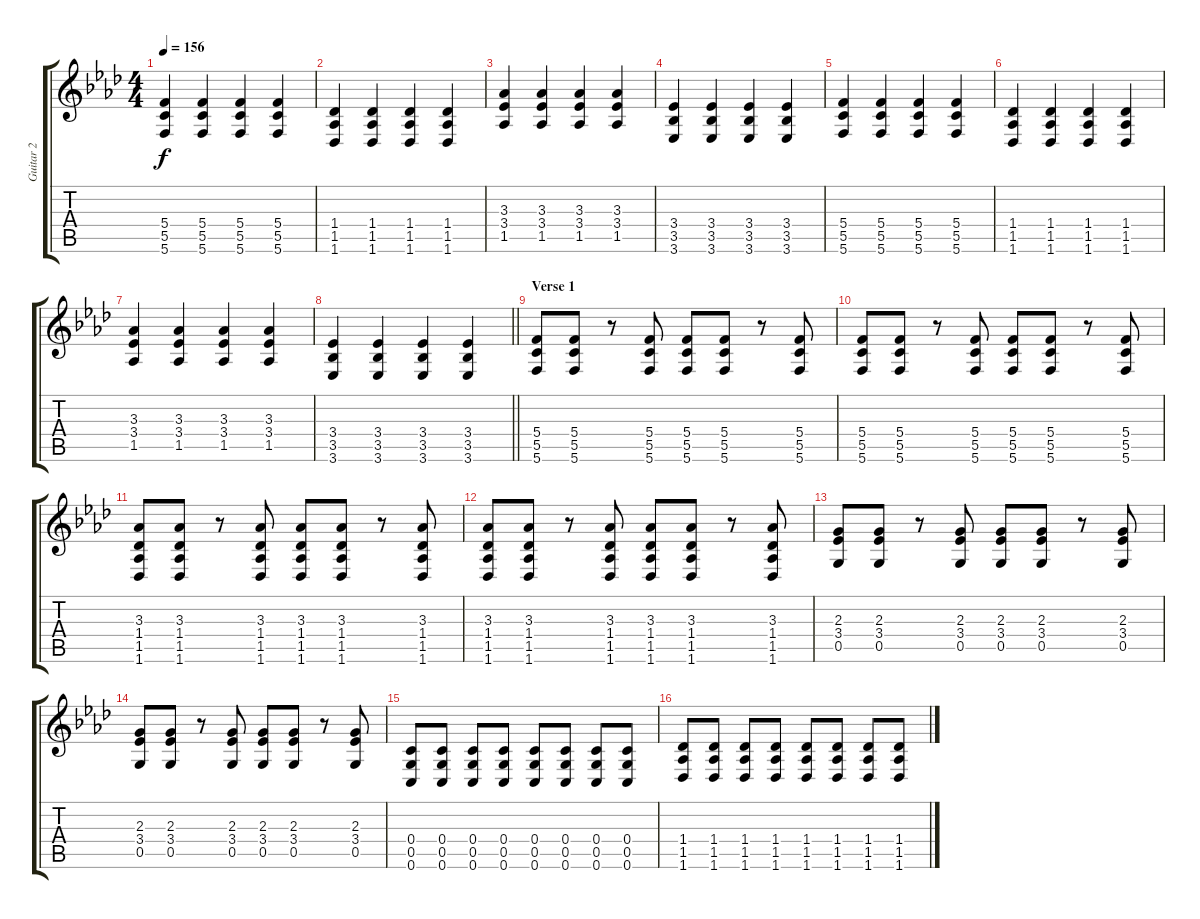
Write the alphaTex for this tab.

\track ("Guitar 2" "Guitar 2") {instrument overdrivenguitar}
\staff {score tabs}
\tuning (D4 A3 F3 C3 G2 C2) {hide}
\ts (4 4)
\tempo 156
\clef g2
\ks fminor
(5.4 5.5 5.6).4{dy f} (5.4 5.5 5.6).4 (5.4 5.5 5.6).4 (5.4 5.5 5.6).4 |
(1.4 1.5 1.6).4 (1.4 1.5 1.6).4 (1.4 1.5 1.6).4 (1.4 1.5 1.6).4 |
(3.3 3.4 1.5).4 (3.3 3.4 1.5).4 (3.3 3.4 1.5).4 (3.3 3.4 1.5).4 |
(3.4 3.5 3.6).4 (3.4 3.5 3.6).4 (3.4 3.5 3.6).4 (3.4 3.5 3.6).4 |
(5.4 5.5 5.6).4 (5.4 5.5 5.6).4 (5.4 5.5 5.6).4 (5.4 5.5 5.6).4 |
(1.4 1.5 1.6).4 (1.4 1.5 1.6).4 (1.4 1.5 1.6).4 (1.4 1.5 1.6).4 |
(3.3 3.4 1.5).4 (3.3 3.4 1.5).4 (3.3 3.4 1.5).4 (3.3 3.4 1.5).4 |
\barLineRight lightlight
(3.4 3.5 3.6).4 (3.4 3.5 3.6).4 (3.4 3.5 3.6).4 (3.4 3.5 3.6).4 |
\section ("" "Verse 1")
(5.4 5.5 5.6).8 (5.4 5.5 5.6).8 r.8 (5.4 5.5 5.6).8 (5.4 5.5 5.6).8 (5.4 5.5 5.6).8 r.8 (5.4 5.5 5.6).8 |
(5.4 5.5 5.6).8 (5.4 5.5 5.6).8 r.8 (5.4 5.5 5.6).8 (5.4 5.5 5.6).8 (5.4 5.5 5.6).8 r.8 (5.4 5.5 5.6).8 |
(3.3 1.4 1.5 1.6).8 (3.3 1.4 1.5 1.6).8 r.8 (3.3 1.4 1.5 1.6).8 (3.3 1.4 1.5 1.6).8 (3.3 1.4 1.5 1.6).8 r.8 (3.3 1.4 1.5 1.6).8 |
(3.3 1.4 1.5 1.6).8 (3.3 1.4 1.5 1.6).8 r.8 (3.3 1.4 1.5 1.6).8 (3.3 1.4 1.5 1.6).8 (3.3 1.4 1.5 1.6).8 r.8 (3.3 1.4 1.5 1.6).8 |
(2.3 3.4 0.5).8 (2.3 3.4 0.5).8 r.8 (2.3 3.4 0.5).8 (2.3 3.4 0.5).8 (2.3 3.4 0.5).8 r.8 (2.3 3.4 0.5).8 |
(2.3 3.4 0.5).8 (2.3 3.4 0.5).8 r.8 (2.3 3.4 0.5).8 (2.3 3.4 0.5).8 (2.3 3.4 0.5).8 r.8 (2.3 3.4 0.5).8 |
(0.4 0.5 0.6).8 (0.4 0.5 0.6).8 (0.4 0.5 0.6).8 (0.4 0.5 0.6).8 (0.4 0.5 0.6).8 (0.4 0.5 0.6).8 (0.4 0.5 0.6).8 (0.4 0.5 0.6).8 |
(1.4 1.5 1.6).8 (1.4 1.5 1.6).8 (1.4 1.5 1.6).8 (1.4 1.5 1.6).8 (1.4 1.5 1.6).8 (1.4 1.5 1.6).8 (1.4 1.5 1.6).8 (1.4 1.5 1.6).8
